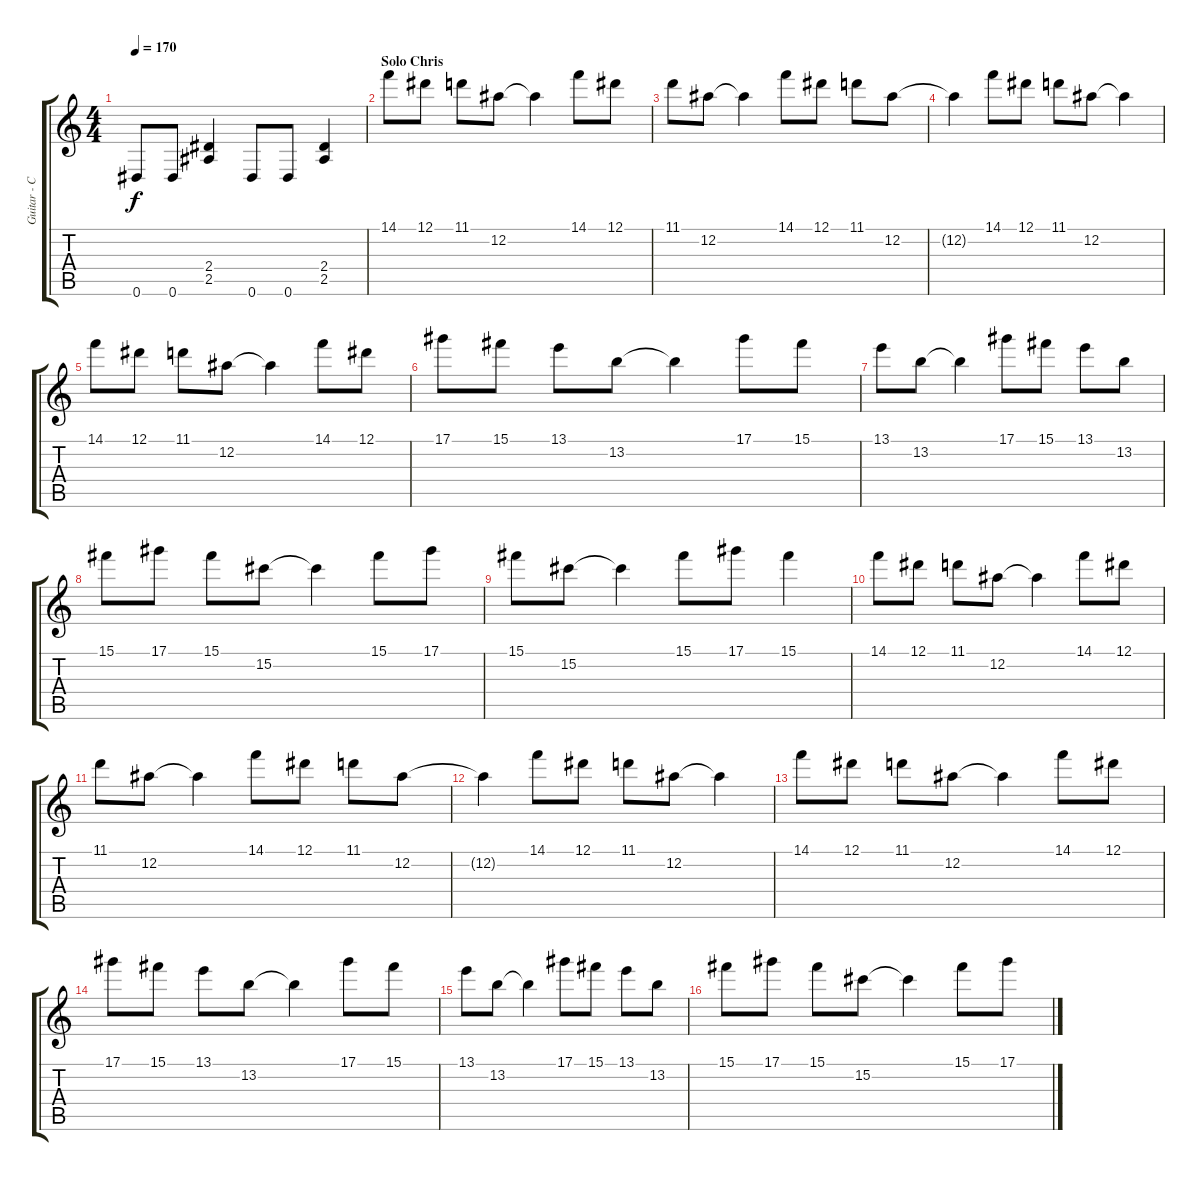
\track ("Guitar - Chris Bay" "Guitar - C") {instrument overdrivenguitar}
\staff {score tabs}
\tuning (Eb4 Bb3 Gb3 Db3 Ab2 Eb2) {hide}
\ts (4 4)
\tempo 170
\clef g2
\ks c
0.6.8{dy f} 0.6.8 (2.4 2.5).4 0.6.8 0.6.8 (2.4 2.5).4 |
\section ("" "Solo Chris")
14.1.8 12.1.8 11.1.8 12.2.8 12.2{t}.4 14.1.8 12.1.8 |
11.1.8 12.2.8 12.2{t}.4 14.1.8 12.1.8 11.1.8 12.2.8 |
12.2{t}.4 14.1.8 12.1.8 11.1.8 12.2.8 12.2{t}.4 |
14.1.8 12.1.8 11.1.8 12.2.8 12.2{t}.4 14.1.8 12.1.8 |
17.1.8 15.1.8 13.1.8 13.2.8 13.2{t}.4 17.1.8 15.1.8 |
13.1.8 13.2.8 13.2{t}.4 17.1.8 15.1.8 13.1.8 13.2.8 |
15.1.8 17.1.8 15.1.8 15.2.8 15.2{t}.4 15.1.8 17.1.8 |
15.1.8 15.2.8 15.2{t}.4 15.1.8 17.1.8 15.1.4 |
14.1.8 12.1.8 11.1.8 12.2.8 12.2{t}.4 14.1.8 12.1.8 |
11.1.8 12.2.8 12.2{t}.4 14.1.8 12.1.8 11.1.8 12.2.8 |
12.2{t}.4 14.1.8 12.1.8 11.1.8 12.2.8 12.2{t}.4 |
14.1.8 12.1.8 11.1.8 12.2.8 12.2{t}.4 14.1.8 12.1.8 |
17.1.8 15.1.8 13.1.8 13.2.8 13.2{t}.4 17.1.8 15.1.8 |
13.1.8 13.2.8 13.2{t}.4 17.1.8 15.1.8 13.1.8 13.2.8 |
15.1.8 17.1.8 15.1.8 15.2.8 15.2{t}.4 15.1.8 17.1.8
